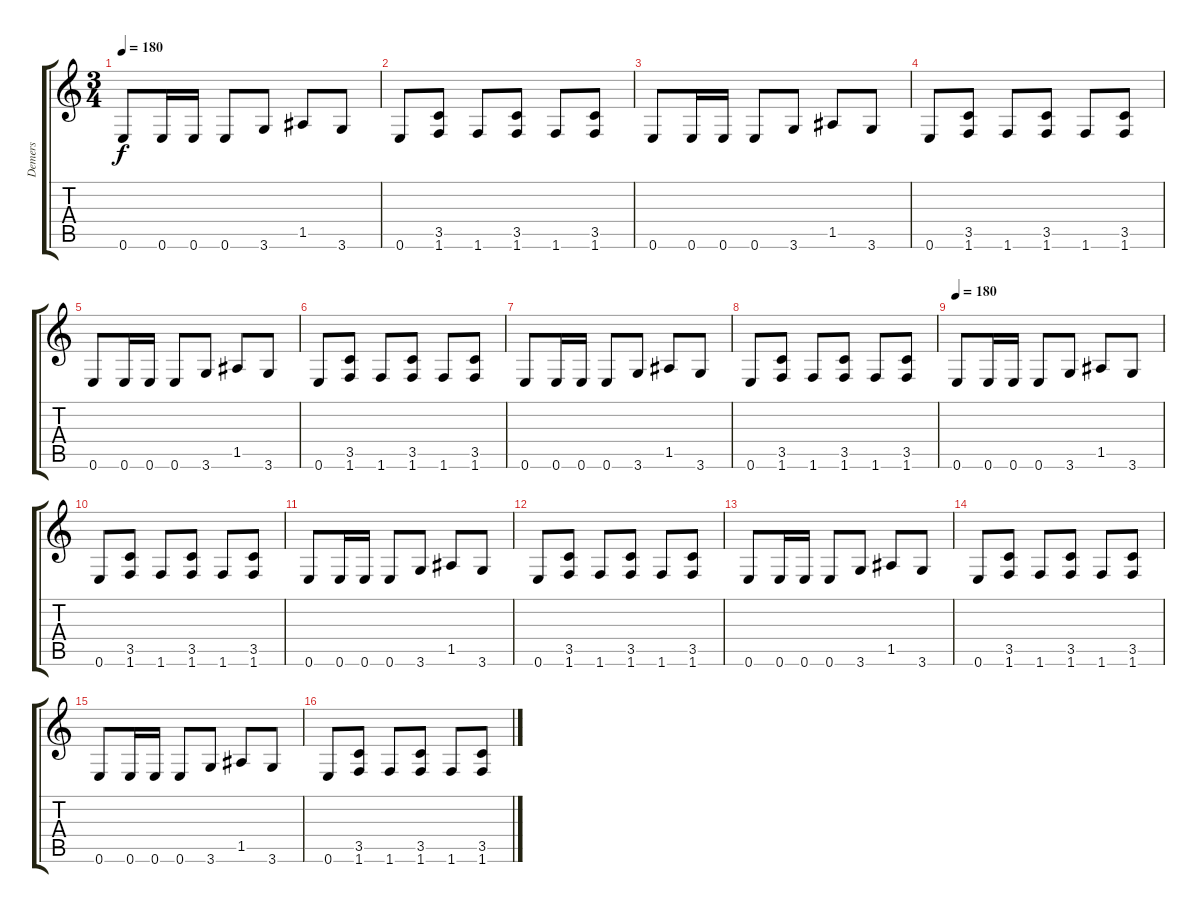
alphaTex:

\track ("Demers" "Demers") {instrument distortionguitar}
\staff {score tabs}
\tuning (E4 B3 G3 D3 A2 E2) {hide}
\ts (3 4)
\tempo 180
\clef g2
\ks c
0.6.8{dy f} 0.6.16 0.6.16 0.6.8 3.6.8 1.5.8 3.6.8 |
0.6.8 (3.5 1.6).8 1.6.8 (3.5 1.6).8 1.6.8 (3.5 1.6).8 |
0.6.8 0.6.16 0.6.16 0.6.8 3.6.8 1.5.8 3.6.8 |
0.6.8 (3.5 1.6).8 1.6.8 (3.5 1.6).8 1.6.8 (3.5 1.6).8 |
0.6.8 0.6.16 0.6.16 0.6.8 3.6.8 1.5.8 3.6.8 |
0.6.8 (3.5 1.6).8 1.6.8 (3.5 1.6).8 1.6.8 (3.5 1.6).8 |
0.6.8 0.6.16 0.6.16 0.6.8 3.6.8 1.5.8 3.6.8 |
0.6.8 (3.5 1.6).8 1.6.8 (3.5 1.6).8 1.6.8 (3.5 1.6).8 |
\tempo 180
0.6.8 0.6.16 0.6.16 0.6.8 3.6.8 1.5.8 3.6.8 |
0.6.8 (3.5 1.6).8 1.6.8 (3.5 1.6).8 1.6.8 (3.5 1.6).8 |
0.6.8 0.6.16 0.6.16 0.6.8 3.6.8 1.5.8 3.6.8 |
0.6.8 (3.5 1.6).8 1.6.8 (3.5 1.6).8 1.6.8 (3.5 1.6).8 |
0.6.8 0.6.16 0.6.16 0.6.8 3.6.8 1.5.8 3.6.8 |
0.6.8 (3.5 1.6).8 1.6.8 (3.5 1.6).8 1.6.8 (3.5 1.6).8 |
0.6.8 0.6.16 0.6.16 0.6.8 3.6.8 1.5.8 3.6.8 |
0.6.8 (3.5 1.6).8 1.6.8 (3.5 1.6).8 1.6.8 (3.5 1.6).8
